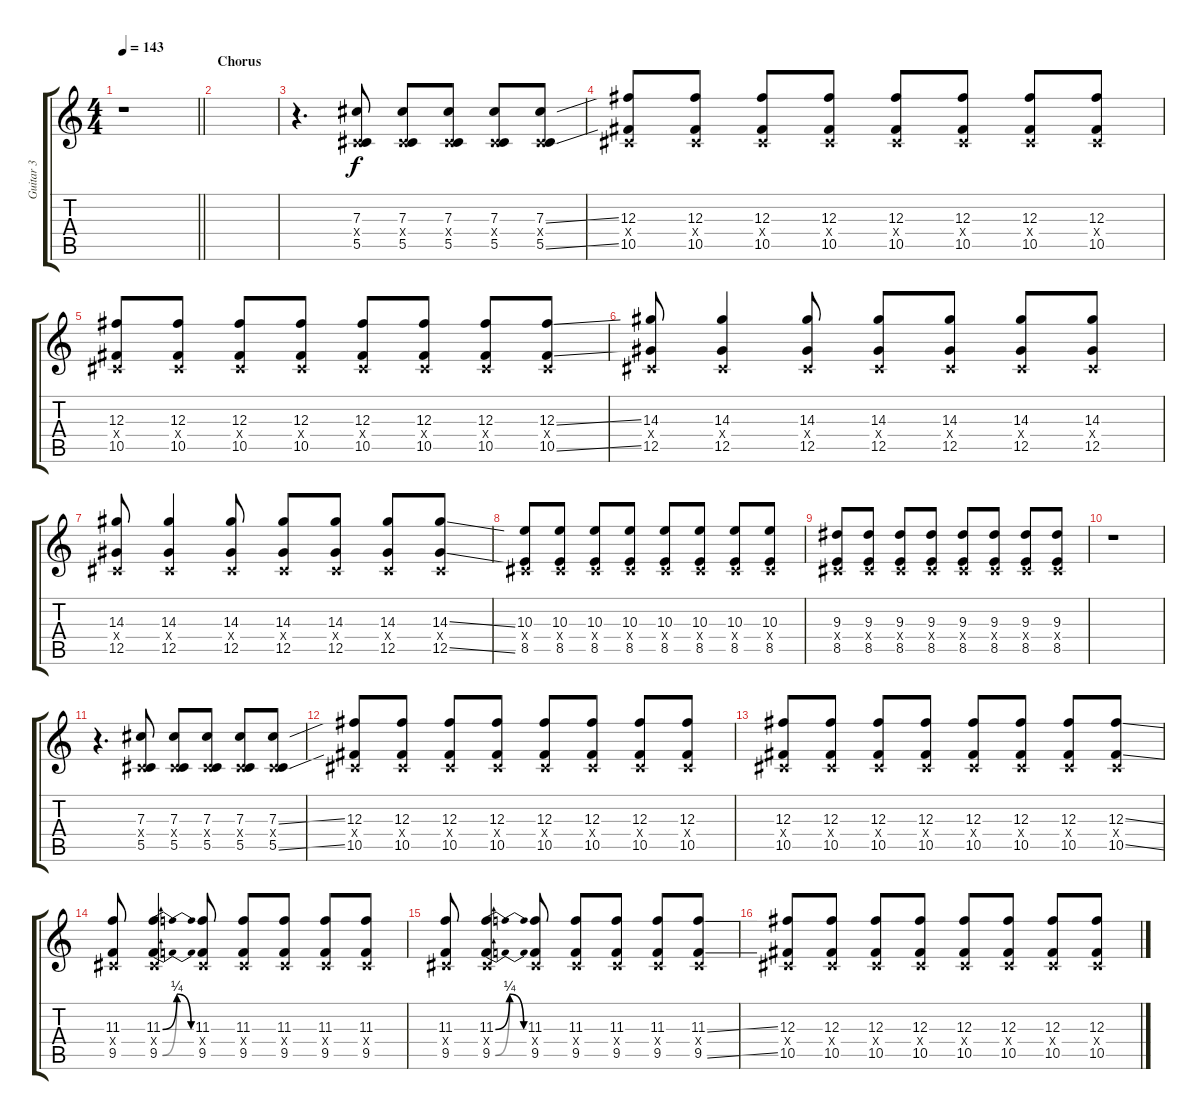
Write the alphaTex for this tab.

\track ("Guitar 3" "Guitar 3") {instrument overdrivenguitar}
\staff {score tabs}
\tuning (Eb4 Bb3 Gb3 Db3 Ab2 Db2) {hide}
\ts (4 4)
\tempo 143
\clef g2
\barLineRight lightlight
\ks c
r.1{dy f} |
\section ("" "Chorus")
|
r.4{d} (7.3 0.4{x} 5.5).8 (7.3 0.4{x} 5.5).8 (7.3 0.4{x} 5.5).8 (7.3 0.4{x} 5.5).8 (7.3{ss} 0.4{x} 5.5{ss}).8 |
(12.3 0.4{x} 10.5).8 (12.3 0.4{x} 10.5).8 (12.3 0.4{x} 10.5).8 (12.3 0.4{x} 10.5).8 (12.3 0.4{x} 10.5).8 (12.3 0.4{x} 10.5).8 (12.3 0.4{x} 10.5).8 (12.3 0.4{x} 10.5).8 |
(12.3 0.4{x} 10.5).8 (12.3 0.4{x} 10.5).8 (12.3 0.4{x} 10.5).8 (12.3 0.4{x} 10.5).8 (12.3 0.4{x} 10.5).8 (12.3 0.4{x} 10.5).8 (12.3 0.4{x} 10.5).8 (12.3{ss} 0.4{x} 10.5{ss}).8 |
(14.3 0.4{x} 12.5).8 (14.3 0.4{x} 12.5).4 (14.3 0.4{x} 12.5).8 (14.3 0.4{x} 12.5).8 (14.3 0.4{x} 12.5).8 (14.3 0.4{x} 12.5).8 (14.3 0.4{x} 12.5).8 |
(14.3 0.4{x} 12.5).8 (14.3 0.4{x} 12.5).4 (14.3 0.4{x} 12.5).8 (14.3 0.4{x} 12.5).8 (14.3 0.4{x} 12.5).8 (14.3 0.4{x} 12.5).8 (14.3{ss} 0.4{x} 12.5{ss}).8 |
(10.3 0.4{x} 8.5).8 (10.3 0.4{x} 8.5).8 (10.3 0.4{x} 8.5).8 (10.3 0.4{x} 8.5).8 (10.3 0.4{x} 8.5).8 (10.3 0.4{x} 8.5).8 (10.3 0.4{x} 8.5).8 (10.3 0.4{x} 8.5).8 |
(9.3 0.4{x} 8.5).8 (9.3 0.4{x} 8.5).8 (9.3 0.4{x} 8.5).8 (9.3 0.4{x} 8.5).8 (9.3 0.4{x} 8.5).8 (9.3 0.4{x} 8.5).8 (9.3 0.4{x} 8.5).8 (9.3 0.4{x} 8.5).8 |
r.1 |
r.4{d} (7.3 0.4{x} 5.5).8 (7.3 0.4{x} 5.5).8 (7.3 0.4{x} 5.5).8 (7.3 0.4{x} 5.5).8 (7.3{ss} 0.4{x} 5.5{ss}).8 |
(12.3 0.4{x} 10.5).8 (12.3 0.4{x} 10.5).8 (12.3 0.4{x} 10.5).8 (12.3 0.4{x} 10.5).8 (12.3 0.4{x} 10.5).8 (12.3 0.4{x} 10.5).8 (12.3 0.4{x} 10.5).8 (12.3 0.4{x} 10.5).8 |
(12.3 0.4{x} 10.5).8 (12.3 0.4{x} 10.5).8 (12.3 0.4{x} 10.5).8 (12.3 0.4{x} 10.5).8 (12.3 0.4{x} 10.5).8 (12.3 0.4{x} 10.5).8 (12.3 0.4{x} 10.5).8 (12.3{ss} 0.4{x} 10.5{ss}).8 |
(11.3 0.4{x} 9.5).8 (11.3{be (bendrelease 0 0 15 1 45 1 60 0)} 0.4{x} 9.5{be (bendrelease 0 0 15 1 45 1 60 0)}).4 (11.3 0.4{x} 9.5).8 (11.3 0.4{x} 9.5).8 (11.3 0.4{x} 9.5).8 (11.3 0.4{x} 9.5).8 (11.3 0.4{x} 9.5).8 |
(11.3 0.4{x} 9.5).8 (11.3{be (bendrelease 0 0 15 1 45 1 60 0)} 0.4{x} 9.5{be (bendrelease 0 0 15 1 45 1 60 0)}).4 (11.3 0.4{x} 9.5).8 (11.3 0.4{x} 9.5).8 (11.3 0.4{x} 9.5).8 (11.3 0.4{x} 9.5).8 (11.3{ss} 0.4{x} 9.5{ss}).8 |
(12.3 0.4{x} 10.5).8 (12.3 0.4{x} 10.5).8 (12.3 0.4{x} 10.5).8 (12.3 0.4{x} 10.5).8 (12.3 0.4{x} 10.5).8 (12.3 0.4{x} 10.5).8 (12.3 0.4{x} 10.5).8 (12.3 0.4{x} 10.5).8
